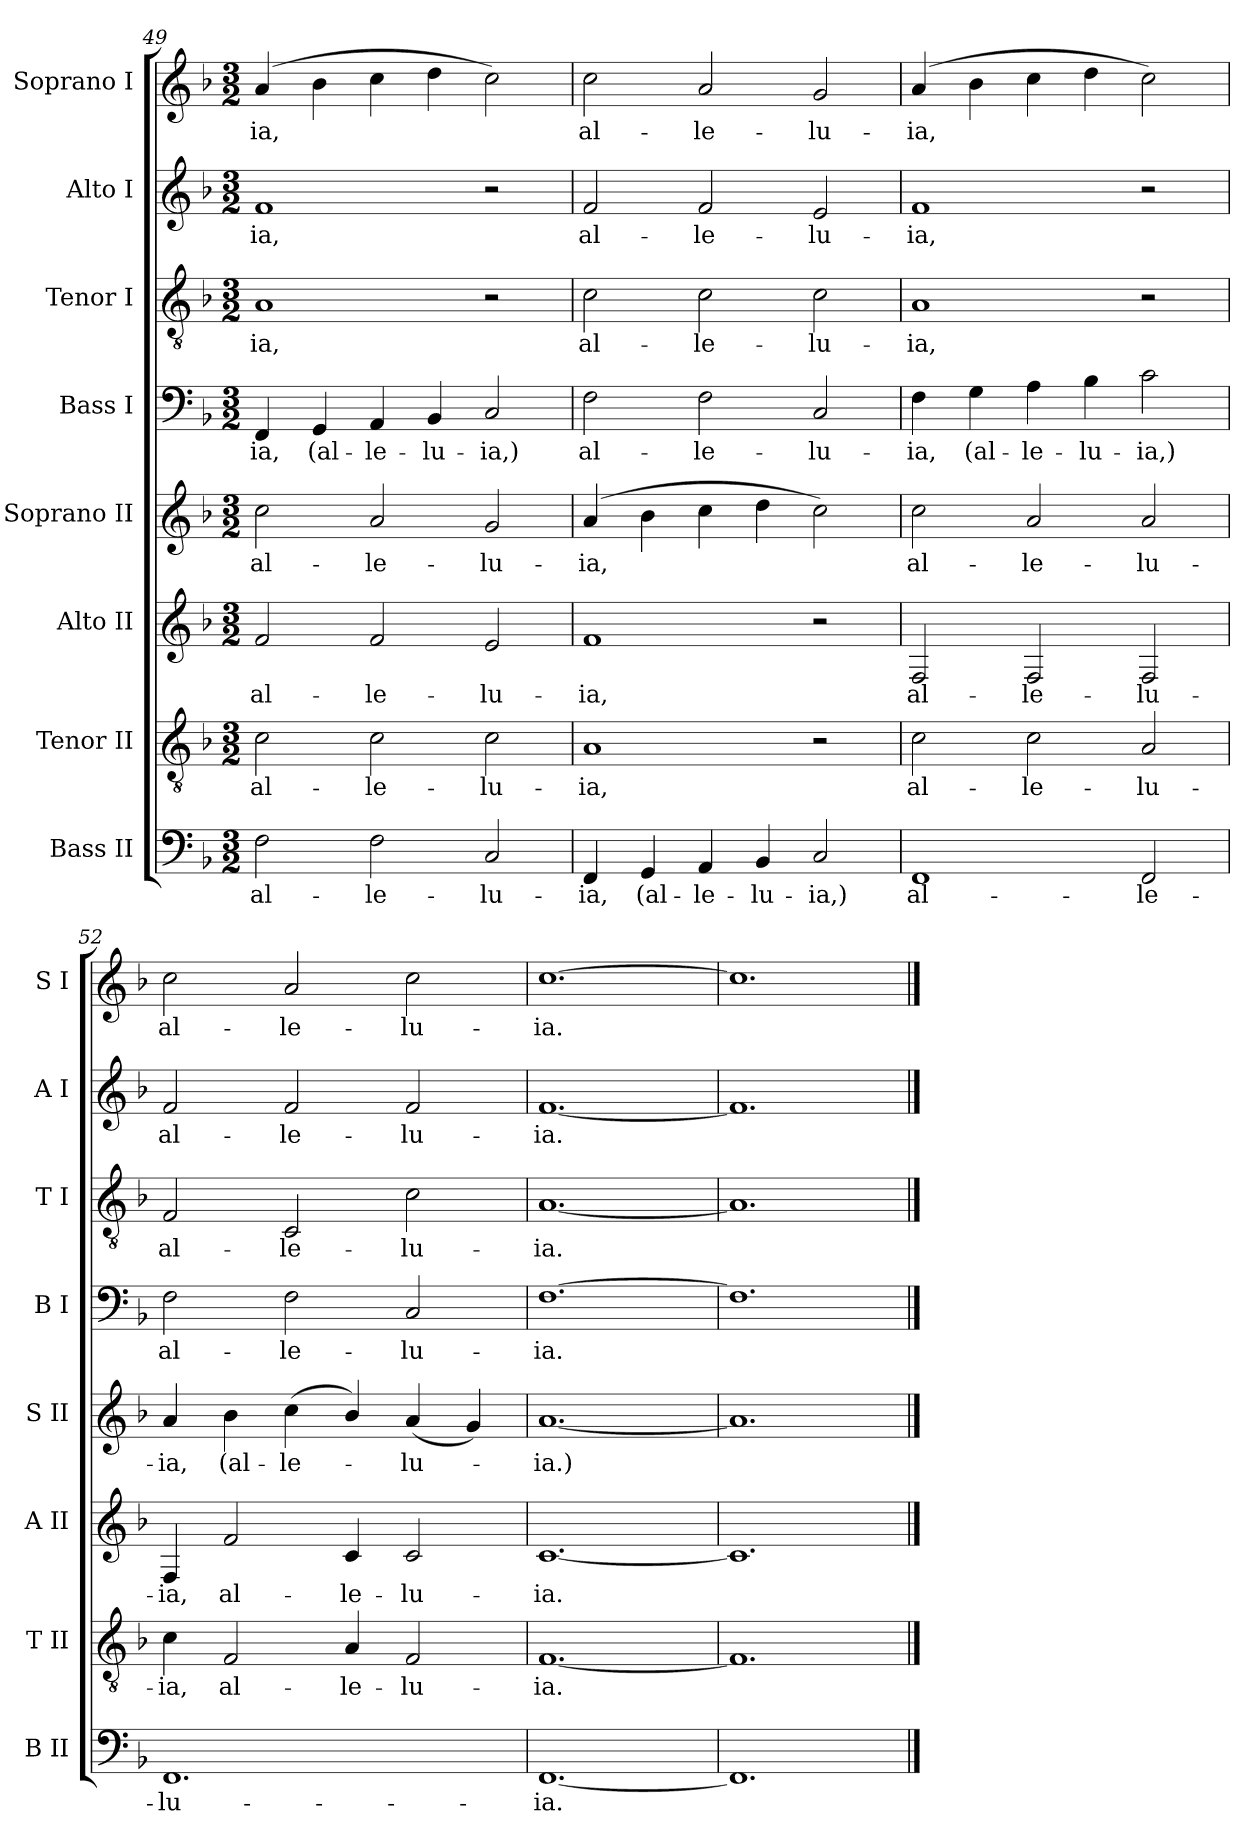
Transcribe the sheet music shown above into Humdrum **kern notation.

**kern	**text	**kern	**text	**kern	**text	**kern	**text	**kern	**text	**kern	**text	**kern	**text	**kern	**text
*part8	*part8	*part7	*part7	*part6	*part6	*part5	*part5	*part4	*part4	*part3	*part3	*part2	*part2	*part1	*part1
*staff8	*staff8	*staff7	*staff7	*staff6	*staff6	*staff5	*staff5	*staff4	*staff4	*staff3	*staff3	*staff2	*staff2	*staff1	*staff1
*I"Bass II	*	*I"Tenor II	*	*I"Alto II	*	*I"Soprano II	*	*I"Bass I	*	*I"Tenor I	*	*I"Alto I	*	*I"Soprano I	*
*I'B II	*	*I'T II	*	*I'A II	*	*I'S II	*	*I'B I	*	*I'T I	*	*I'A I	*	*I'S I	*
!!LO:LB:g=z
*clefF4	*	*clefGv2	*	*clefG2	*	*clefG2	*	*clefF4	*	*clefGv2	*	*clefG2	*	*clefG2	*
*k[b-]	*	*k[b-]	*	*k[b-]	*	*k[b-]	*	*k[b-]	*	*k[b-]	*	*k[b-]	*	*k[b-]	*
*F:	*	*F:	*	*F:	*	*F:	*	*F:	*	*F:	*	*F:	*	*F:	*
*M3/2	*	*M3/2	*	*M3/2	*	*M3/2	*	*M3/2	*	*M3/2	*	*M3/2	*	*M3/2	*
=49	=49	=49	=49	=49	=49	=49	=49	=49	=49	=49	=49	=49	=49	=49	=49
!	!LO:LY:b	!	!LO:LY:b	!	!LO:LY:b	!	!LO:LY:b	!	!LO:LY:b	!	!LO:LY:b	!	!LO:LY:b	!	!LO:LY:b
2F	al-	2c	al-	2f	al-	2cc	al-	4FF	-ia,	1A	-ia,	1f	-ia,	(>4a	-ia,
!	!	!	!	!	!	!	!	!	!LO:LY:b	!	!	!	!	!	!
.	.	.	.	.	.	.	.	4GG	(al-	.	.	.	.	4b-	.
!	!LO:LY:b	!	!LO:LY:b	!	!LO:LY:b	!	!LO:LY:b	!	!LO:LY:b	!	!	!	!	!	!
2F	-le-	2c	-le-	2f	-le-	2a	-le-	4AA	-le-	.	.	.	.	4cc	.
!	!	!	!	!	!	!	!	!	!LO:LY:b	!	!	!	!	!	!
.	.	.	.	.	.	.	.	4BB-	-lu-	.	.	.	.	4dd	.
!	!LO:LY:b	!	!LO:LY:b	!	!LO:LY:b	!	!LO:LY:b	!	!LO:LY:b	!	!	!	!	!	!
2C	-lu-	2c	-lu-	2e	-lu-	2g	-lu-	2C	-ia,)	2r	.	2r	.	2cc)	.
=50	=50	=50	=50	=50	=50	=50	=50	=50	=50	=50	=50	=50	=50	=50	=50
!	!LO:LY:b	!	!LO:LY:b	!	!LO:LY:b	!	!LO:LY:b	!	!LO:LY:b	!	!LO:LY:b	!	!LO:LY:b	!	!LO:LY:b
4FF	-ia,	1A	-ia,	1f	-ia,	(>4a	-ia,	2F	al-	2c	al-	2f	al-	2cc	al-
!	!LO:LY:b	!	!	!	!	!	!	!	!	!	!	!	!	!	!
4GG	(al-	.	.	.	.	4b-	.	.	.	.	.	.	.	.	.
!	!LO:LY:b	!	!	!	!	!	!	!	!LO:LY:b	!	!LO:LY:b	!	!LO:LY:b	!	!LO:LY:b
4AA	-le-	.	.	.	.	4cc	.	2F	-le-	2c	-le-	2f	-le-	2a	-le-
!	!LO:LY:b	!	!	!	!	!	!	!	!	!	!	!	!	!	!
4BB-	-lu-	.	.	.	.	4dd	.	.	.	.	.	.	.	.	.
!	!LO:LY:b	!	!	!	!	!	!	!	!LO:LY:b	!	!LO:LY:b	!	!LO:LY:b	!	!LO:LY:b
2C	-ia,)	2r	.	2r	.	2cc)	.	2C	-lu-	2c	-lu-	2e	-lu-	2g	-lu-
=51	=51	=51	=51	=51	=51	=51	=51	=51	=51	=51	=51	=51	=51	=51	=51
!	!LO:LY:b	!	!LO:LY:b	!	!LO:LY:b	!	!LO:LY:b	!	!LO:LY:b	!	!LO:LY:b	!	!LO:LY:b	!	!LO:LY:b
1FF	al-	2c	al-	2F	al-	2cc	al-	4F	-ia,	1A	-ia,	1f	-ia,	(>4a	-ia,
!	!	!	!	!	!	!	!	!	!LO:LY:b	!	!	!	!	!	!
.	.	.	.	.	.	.	.	4G	(al-	.	.	.	.	4b-	.
!	!	!	!LO:LY:b	!	!LO:LY:b	!	!LO:LY:b	!	!LO:LY:b	!	!	!	!	!	!
.	.	2c	-le-	2F	-le-	2a	-le-	4A	-le-	.	.	.	.	4cc	.
!	!	!	!	!	!	!	!	!	!LO:LY:b	!	!	!	!	!	!
.	.	.	.	.	.	.	.	4B-	-lu-	.	.	.	.	4dd	.
!	!LO:LY:b	!	!LO:LY:b	!	!LO:LY:b	!	!LO:LY:b	!	!LO:LY:b	!	!	!	!	!	!
2FF	-le-	2A	-lu-	2F	-lu-	2a	-lu-	2c	-ia,)	2r	.	2r	.	2cc)	.
=52	=52	=52	=52	=52	=52	=52	=52	=52	=52	=52	=52	=52	=52	=52	=52
!	!LO:LY:b	!	!LO:LY:b	!	!LO:LY:b	!	!LO:LY:b	!	!LO:LY:b	!	!LO:LY:b	!	!LO:LY:b	!	!LO:LY:b
1.FF	-lu-	4c	-ia,	4F	-ia,	4a	-ia,	2F	al-	2F	al-	2f	al-	2cc	al-
!	!	!	!LO:LY:b	!	!LO:LY:b	!	!LO:LY:b	!	!	!	!	!	!	!	!
.	.	2F	al-	2f	al-	4b-	(al-	.	.	.	.	.	.	.	.
!	!	!	!	!	!	!	!LO:LY:b	!	!LO:LY:b	!	!LO:LY:b	!	!LO:LY:b	!	!LO:LY:b
.	.	.	.	.	.	(<4cc	-le-	2F	-le-	2C	-le-	2f	-le-	2a	-le-
!	!	!	!LO:LY:b	!	!LO:LY:b	!	!	!	!	!	!	!	!	!	!
.	.	4A	-le-	4c	-le-	4b-/)	.	.	.	.	.	.	.	.	.
!	!	!	!LO:LY:b	!	!LO:LY:b	!	!LO:LY:b	!	!LO:LY:b	!	!LO:LY:b	!	!LO:LY:b	!	!LO:LY:b
.	.	2F	-lu-	2c	-lu-	(<4a	lu-	2C	-lu-	2c	-lu-	2f	-lu-	2cc	-lu-
.	.	.	.	.	.	4g)	.	.	.	.	.	.	.	.	.
=53	=53	=53	=53	=53	=53	=53	=53	=53	=53	=53	=53	=53	=53	=53	=53
!	!LO:LY:b	!	!LO:LY:b	!	!LO:LY:b	!	!LO:LY:b	!	!LO:LY:b	!	!LO:LY:b	!	!LO:LY:b	!	!LO:LY:b
[1.FF	-ia.	[1.F	-ia.	[1.c	-ia.	[1.a	ia.)	[1.F	-ia.	[1.A	-ia.	[1.f	-ia.	[1.cc	-ia.
=54	=54	=54	=54	=54	=54	=54	=54	=54	=54	=54	=54	=54	=54	=54	=54
1.FF]	.	1.F]	.	1.c]	.	1.a]	.	1.F]	.	1.A]	.	1.f]	.	1.cc]	.
==	==	==	==	==	==	==	==	==	==	==	==	==	==	==	==
*-	*-	*-	*-	*-	*-	*-	*-	*-	*-	*-	*-	*-	*-	*-	*-
